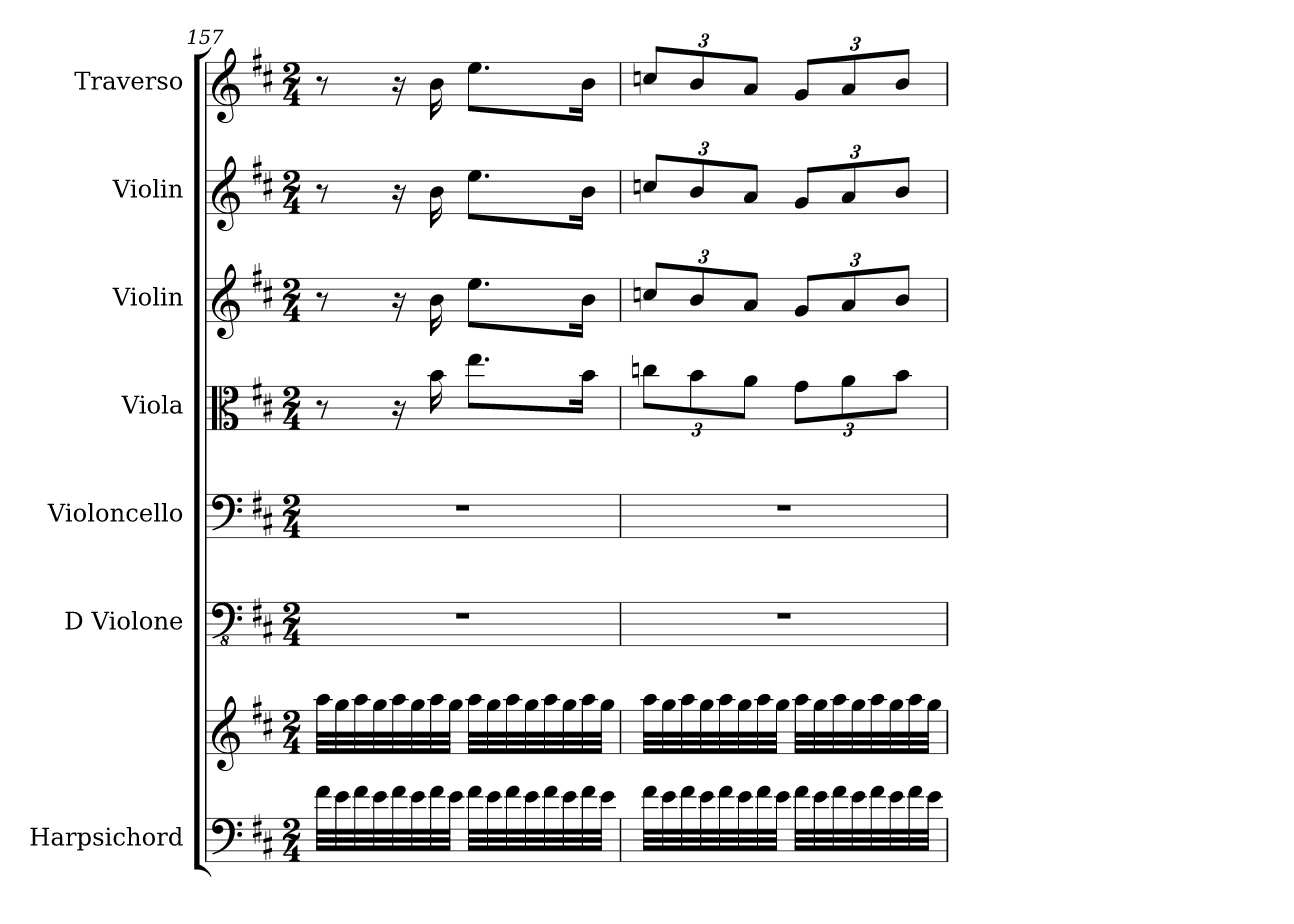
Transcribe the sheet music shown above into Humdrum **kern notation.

**kern	**kern	**kern	**kern	**kern	**kern	**kern	**kern
*part7	*part7	*part6	*part5	*part4	*part3	*part2	*part1
*staff8	*staff7	*staff6	*staff5	*staff4	*staff3	*staff2	*staff1
*I"Harpsichord	*	*I"D Violone	*I"Violoncello	*I"Viola	*I"Violin	*I"Violin	*I"Traverso
*I'Hch.	*	*I'D Vne.	*I'Vc.	*I'Vla.	*I'Vln.	*I'Vln.	*I'Trv.
!!LO:PB:g=z
*clefF4	*clefG2	*clefFv4	*clefF4	*clefC3	*clefG2	*clefG2	*clefG2
*	*	*ITrd7c12	*	*	*	*	*
*k[f#c#]	*k[f#c#]	*k[f#c#]	*k[f#c#]	*k[f#c#]	*k[f#c#]	*k[f#c#]	*k[f#c#]
*M2/4	*M2/4	*M2/4	*M2/4	*M2/4	*M2/4	*M2/4	*M2/4
=157	=157	=157	=157	=157	=157	=157	=157
32f#\LLL	32aa\LLL	2r	2r	8r	8r	8r	8r
32e\	32gg\	.	.	.	.	.	.
32f#\	32aa\	.	.	.	.	.	.
32e\	32gg\	.	.	.	.	.	.
32f#\	32aa\	.	.	16r	16r	16r	16r
32e\	32gg\	.	.	.	.	.	.
32f#\	32aa\	.	.	16b\	16b\	16b\	16b\
32e\JJJ	32gg\JJJ	.	.	.	.	.	.
32f#\LLL	32aa\LLL	.	.	8.ee\L	8.ee\L	8.ee\L	8.ee\L
32e\	32gg\	.	.	.	.	.	.
32f#\	32aa\	.	.	.	.	.	.
32e\	32gg\	.	.	.	.	.	.
32f#\	32aa\	.	.	.	.	.	.
32e\	32gg\	.	.	.	.	.	.
32f#\	32aa\	.	.	16b\Jk	16b\Jk	16b\Jk	16b\Jk
32e\JJJ	32gg\JJJ	.	.	.	.	.	.
=158	=158	=158	=158	=158	=158	=158	=158
*	*	*	*	*Xbrackettup	*Xbrackettup	*Xbrackettup	*Xbrackettup
32f#\LLL	32aa\LLL	2r	2r	12ccn\L	12ccn/L	12ccn/L	12ccn/L
32e\	32gg\	.	.	.	.	.	.
32f#\	32aa\	.	.	.	.	.	.
.	.	.	.	12b\	12b/	12b/	12b/
32e\	32gg\	.	.	.	.	.	.
32f#\	32aa\	.	.	.	.	.	.
32e\	32gg\	.	.	.	.	.	.
.	.	.	.	12a\J	12a/J	12a/J	12a/J
32f#\	32aa\	.	.	.	.	.	.
32e\JJJ	32gg\JJJ	.	.	.	.	.	.
32f#\LLL	32aa\LLL	.	.	12g\L	12g/L	12g/L	12g/L
32e\	32gg\	.	.	.	.	.	.
32f#\	32aa\	.	.	.	.	.	.
.	.	.	.	12a\	12a/	12a/	12a/
32e\	32gg\	.	.	.	.	.	.
32f#\	32aa\	.	.	.	.	.	.
32e\	32gg\	.	.	.	.	.	.
.	.	.	.	12b\J	12b/J	12b/J	12b/J
32f#\	32aa\	.	.	.	.	.	.
32e\JJJ	32gg\JJJ	.	.	.	.	.	.
=	=	=	=	=	=	=	=
*-	*-	*-	*-	*-	*-	*-	*-
